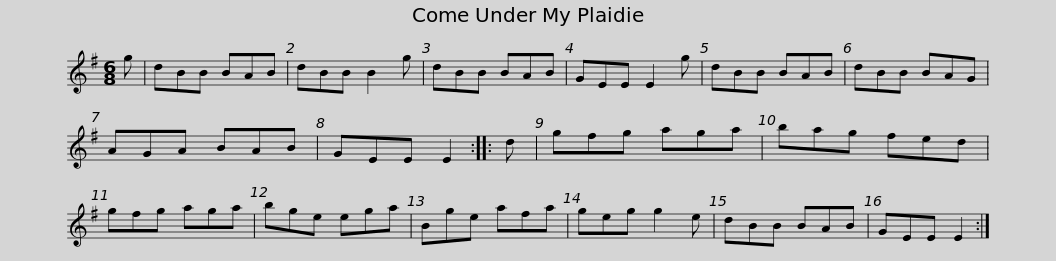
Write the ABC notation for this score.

X:1
L:1/8
M:6/8
I:linebreak $
K:G
V:1 treble
V:1
 g | dBB BAB | dBB B2 g | dBB BAB | GEE E2 g | %5
 dBB BAB | dBB BAG | AGA BAB |$ GEE E2 :: d | %10
 gfg aga | bag fed | gfg aga | bge ega | Bge afa | %15
 geg g2 e |$ dBB BAB | GEE E2 :| %18
